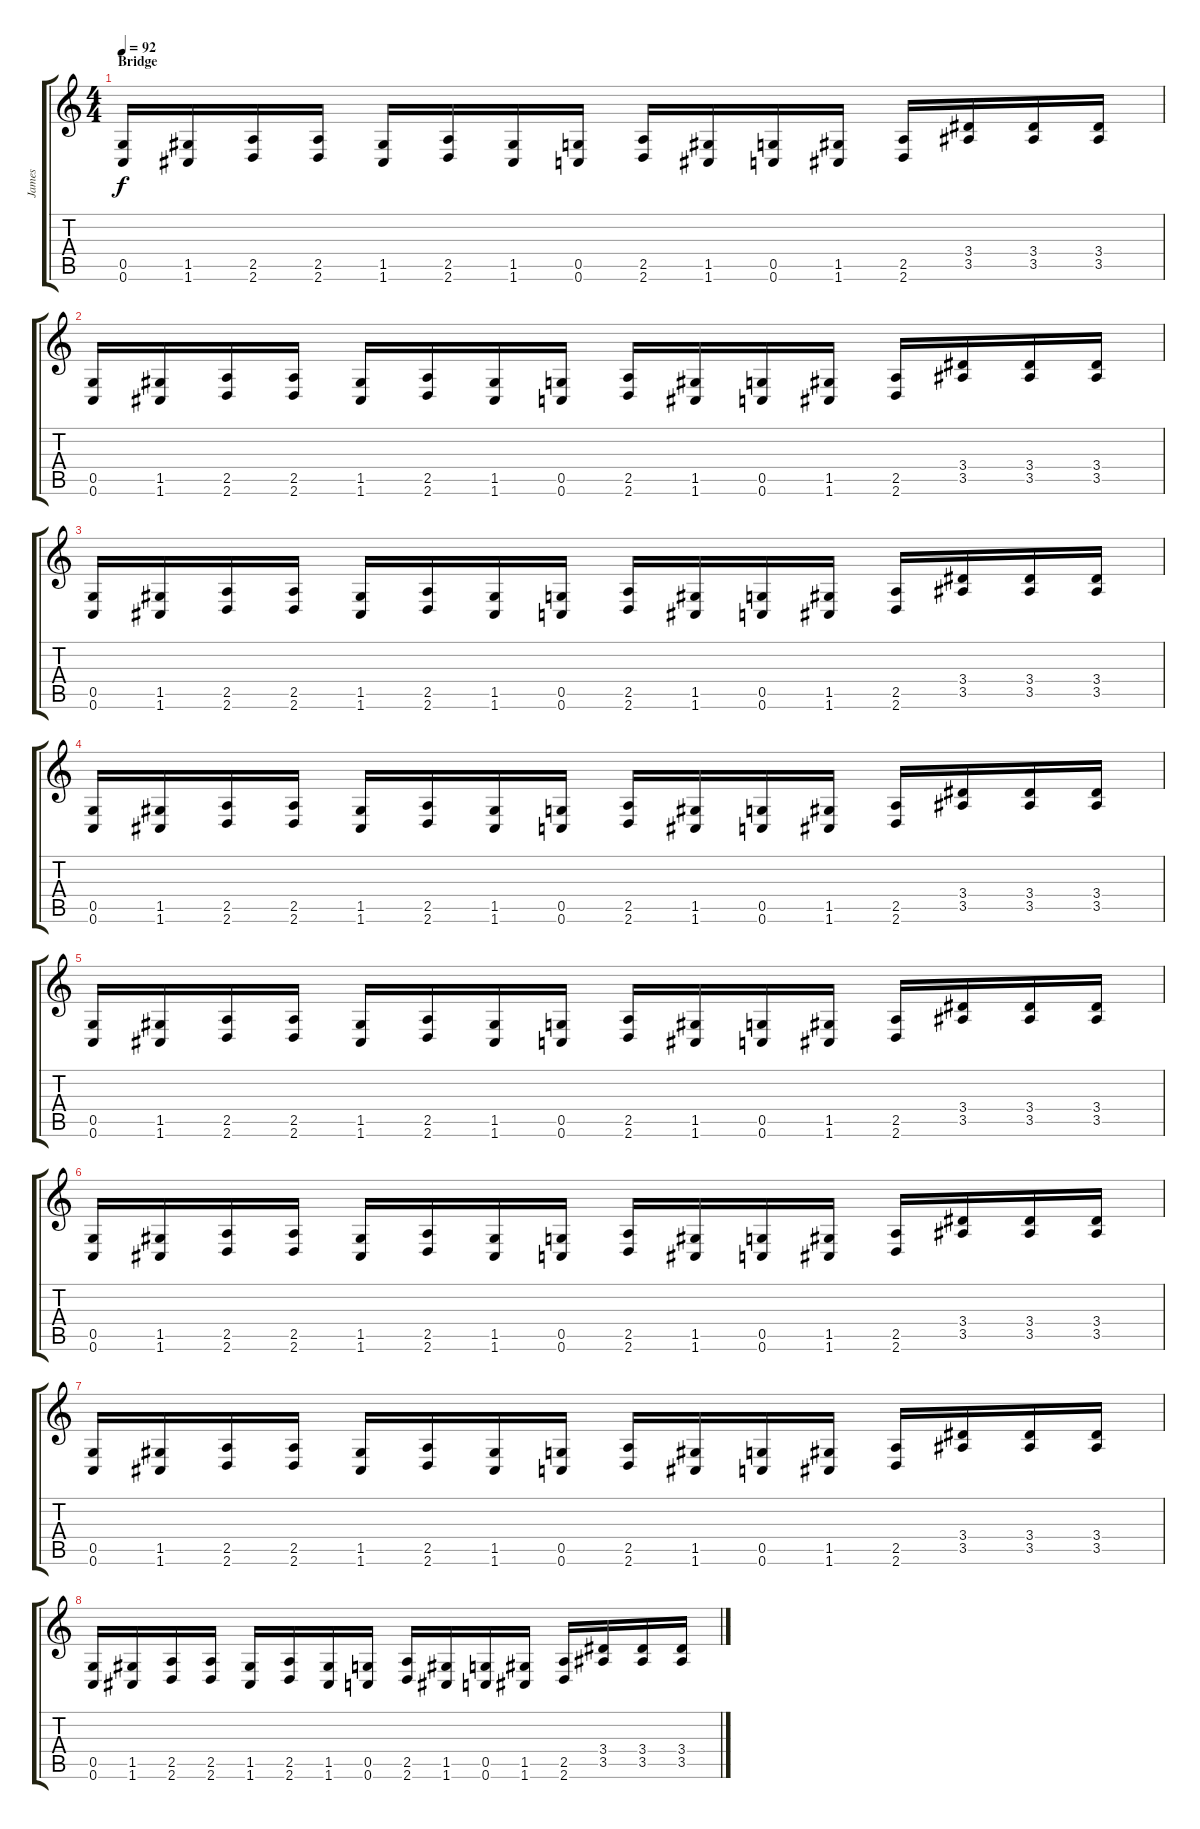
\track ("James" "James") {instrument distortionguitar}
\staff {score tabs}
\tuning (D4 A3 F3 C3 G2 C2) {hide}
\ts (4 4)
\section ("" "Bridge")
\tempo 92
\clef g2
\ks c
(0.5 0.6).16{dy f} (1.5 1.6).16 (2.5 2.6).16 (2.5 2.6).16 (1.5 1.6).16 (2.5 2.6).16 (1.5 1.6).16 (0.5 0.6).16 (2.5 2.6).16 (1.5 1.6).16 (0.5 0.6).16 (1.5 1.6).16 (2.5 2.6).16 (3.4 3.5).16 (3.4 3.5).16 (3.4 3.5).16 |
(0.5 0.6).16 (1.5 1.6).16 (2.5 2.6).16 (2.5 2.6).16 (1.5 1.6).16 (2.5 2.6).16 (1.5 1.6).16 (0.5 0.6).16 (2.5 2.6).16 (1.5 1.6).16 (0.5 0.6).16 (1.5 1.6).16 (2.5 2.6).16 (3.4 3.5).16 (3.4 3.5).16 (3.4 3.5).16 |
(0.5 0.6).16 (1.5 1.6).16 (2.5 2.6).16 (2.5 2.6).16 (1.5 1.6).16 (2.5 2.6).16 (1.5 1.6).16 (0.5 0.6).16 (2.5 2.6).16 (1.5 1.6).16 (0.5 0.6).16 (1.5 1.6).16 (2.5 2.6).16 (3.4 3.5).16 (3.4 3.5).16 (3.4 3.5).16 |
(0.5 0.6).16 (1.5 1.6).16 (2.5 2.6).16 (2.5 2.6).16 (1.5 1.6).16 (2.5 2.6).16 (1.5 1.6).16 (0.5 0.6).16 (2.5 2.6).16 (1.5 1.6).16 (0.5 0.6).16 (1.5 1.6).16 (2.5 2.6).16 (3.4 3.5).16 (3.4 3.5).16 (3.4 3.5).16 |
(0.5 0.6).16 (1.5 1.6).16 (2.5 2.6).16 (2.5 2.6).16 (1.5 1.6).16 (2.5 2.6).16 (1.5 1.6).16 (0.5 0.6).16 (2.5 2.6).16 (1.5 1.6).16 (0.5 0.6).16 (1.5 1.6).16 (2.5 2.6).16 (3.4 3.5).16 (3.4 3.5).16 (3.4 3.5).16 |
(0.5 0.6).16 (1.5 1.6).16 (2.5 2.6).16 (2.5 2.6).16 (1.5 1.6).16 (2.5 2.6).16 (1.5 1.6).16 (0.5 0.6).16 (2.5 2.6).16 (1.5 1.6).16 (0.5 0.6).16 (1.5 1.6).16 (2.5 2.6).16 (3.4 3.5).16 (3.4 3.5).16 (3.4 3.5).16 |
(0.5 0.6).16 (1.5 1.6).16 (2.5 2.6).16 (2.5 2.6).16 (1.5 1.6).16 (2.5 2.6).16 (1.5 1.6).16 (0.5 0.6).16 (2.5 2.6).16 (1.5 1.6).16 (0.5 0.6).16 (1.5 1.6).16 (2.5 2.6).16 (3.4 3.5).16 (3.4 3.5).16 (3.4 3.5).16 |
(0.5 0.6).16 (1.5 1.6).16 (2.5 2.6).16 (2.5 2.6).16 (1.5 1.6).16 (2.5 2.6).16 (1.5 1.6).16 (0.5 0.6).16 (2.5 2.6).16 (1.5 1.6).16 (0.5 0.6).16 (1.5 1.6).16 (2.5 2.6).16 (3.4 3.5).16 (3.4 3.5).16 (3.4 3.5).16
